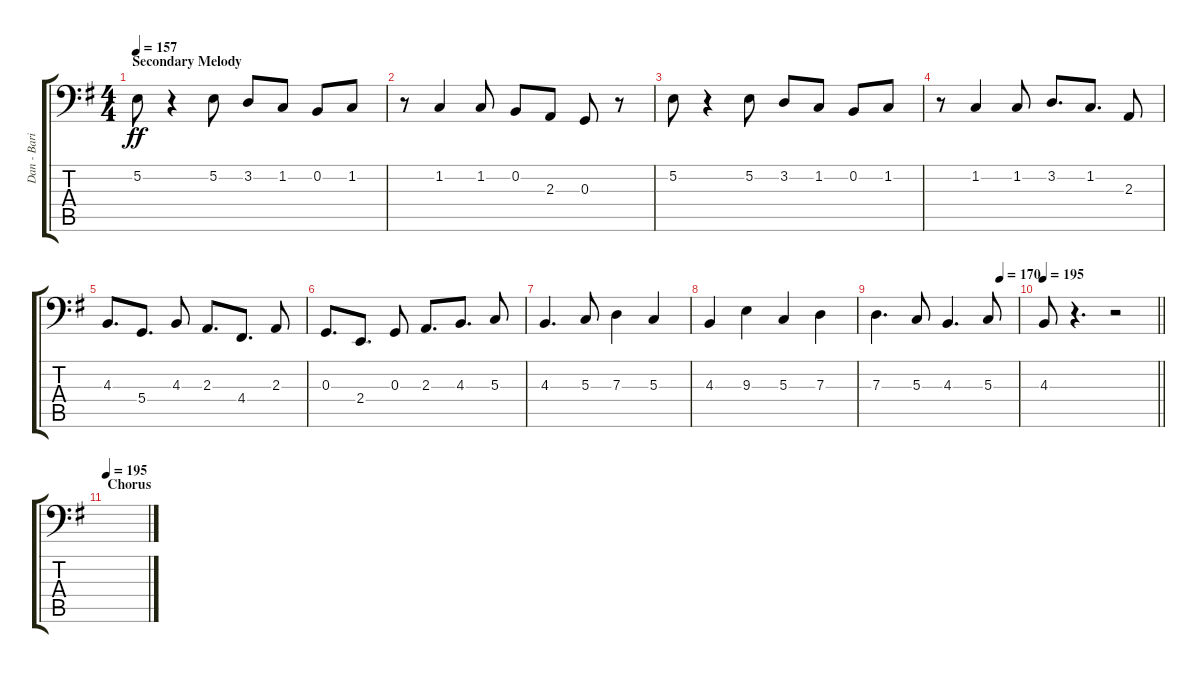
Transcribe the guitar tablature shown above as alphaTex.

\track ("Dan - Bari Sax" "Dan - Bari") {instrument baritonesax}
\staff {score tabs}
\tuning (E3 B2 G2 D2 A1 E1) {hide}
\ts (4 4)
\section ("" "Secondary Melody")
\tempo 157
\clef f4
\ks g
5.2.8{dy ff} r.4 5.2.8 3.2.8 1.2.8 0.2.8 1.2.8 |
r.8 1.2.4 1.2.8 0.2.8 2.3.8 0.3.8 r.8 |
5.2.8 r.4 5.2.8 3.2.8 1.2.8 0.2.8 1.2.8 |
r.8 1.2.4 1.2.8 3.2.8{d} 1.2.8{d} 2.3.8 |
4.3.8{d} 5.4.8{d} 4.3.8 2.3.8{d} 4.4.8{d} 2.3.8 |
0.3.8{d} 2.4.8{d} 0.3.8 2.3.8{d} 4.3.8{d} 5.3.8 |
4.3.4{d} 5.3.8 7.3.4 5.3.4 |
4.3.4 9.3.4 5.3.4 7.3.4 |
\tempo (170 0.875)
7.3.4{d} 5.3.8 4.3.4{d} 5.3.8 |
\tempo 195
\barLineRight lightlight
4.3.8 r.4{d} r.2 |
\section ("" "Chorus")
\tempo 195
